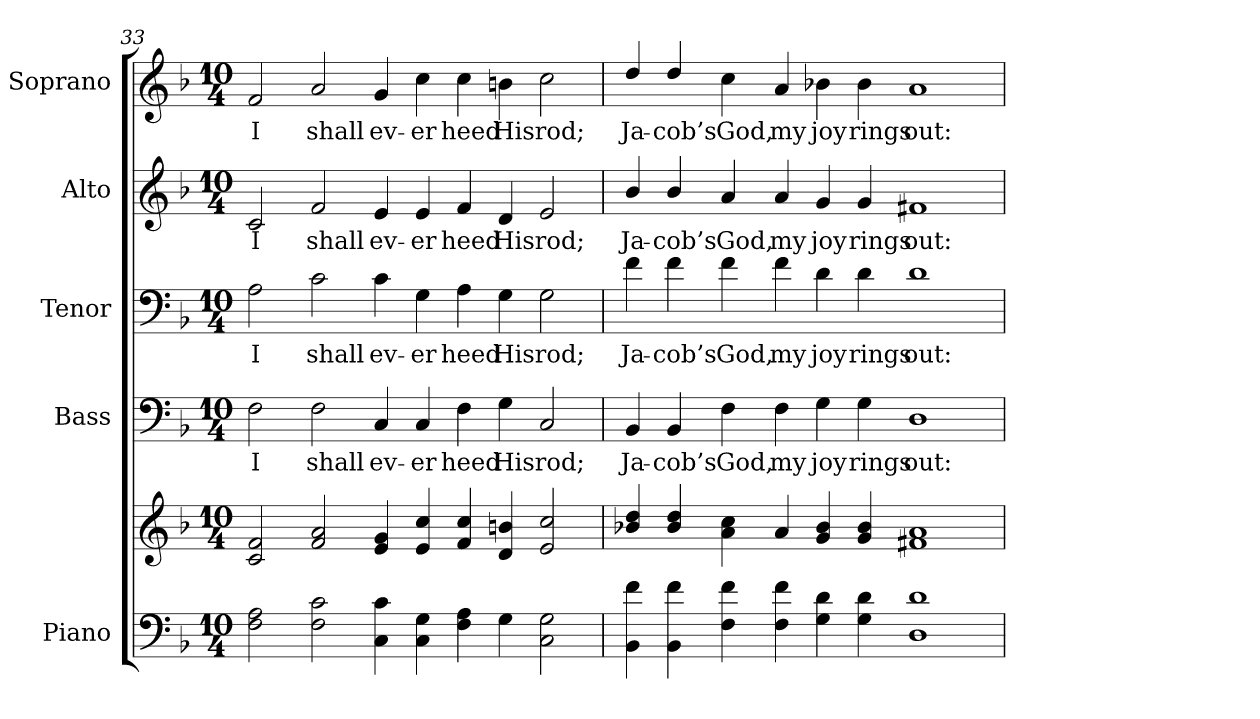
**kern	**kern	**kern	**text	**kern	**text	**kern	**text	**kern	**text
*part5	*part5	*part4	*part4	*part3	*part3	*part2	*part2	*part1	*part1
*staff6	*staff5	*staff4	*staff4	*staff3	*staff3	*staff2	*staff2	*staff1	*staff1
*I"Piano	*	*I"Bass	*	*I"Tenor	*	*I"Alto	*	*I"Soprano	*
*I'Pno.	*	*I'B.	*	*I'T.	*	*I'A.	*	*I'S.	*
!!LO:PB:g=z
*clefF4	*clefG2	*clefF4	*	*clefF4	*	*clefG2	*	*clefG2	*
*k[b-]	*k[b-]	*k[b-]	*	*k[b-]	*	*k[b-]	*	*k[b-]	*
*F:	*F:	*F:	*	*F:	*	*F:	*	*F:	*
*M10/4	*M10/4	*M10/4	*	*M10/4	*	*M10/4	*	*M10/4	*
=33	=33	=33	=33	=33	=33	=33	=33	=33	=33
!	!	!	!LO:LY:b:color=#000000	!	!	!	!	!	!
!	!	!	!	!	!LO:LY:b:color=#000000	!	!	!	!
!	!	!	!	!	!	!	!LO:LY:b:color=#000000	!	!
!	!	!	!	!	!	!	!	!	!LO:LY:b:color=#000000
2Fi\ 2Ai	2ci/ 2fi	2Fi\	I	2Ai\	I	2ci/	I	2fi/	I
!	!	!	!LO:LY:b:color=#000000	!	!	!	!	!	!
!	!	!	!	!	!LO:LY:b:color=#000000	!	!	!	!
!	!	!	!	!	!	!	!LO:LY:b:color=#000000	!	!
!	!	!	!	!	!	!	!	!	!LO:LY:b:color=#000000
2Fi\ 2ci	2fi/ 2ai	2Fi\	shall	2ci\	shall	2fi/	shall	2ai/	shall
!	!	!	!LO:LY:b:color=#000000	!	!	!	!	!	!
!	!	!	!	!	!LO:LY:b:color=#000000	!	!	!	!
!	!	!	!	!	!	!	!LO:LY:b:color=#000000	!	!
!	!	!	!	!	!	!	!	!	!LO:LY:b:color=#000000
4Ci\ 4ci	4ei/ 4gi	4Ci/	ev-	4ci\	ev-	4ei/	ev-	4gi/	ev-
!	!	!	!LO:LY:b:color=#000000	!	!	!	!	!	!
!	!	!	!	!	!LO:LY:b:color=#000000	!	!	!	!
!	!	!	!	!	!	!	!LO:LY:b:color=#000000	!	!
!	!	!	!	!	!	!	!	!	!LO:LY:b:color=#000000
4Ci\ 4Gi	4ei/ 4cci	4Ci/	-er	4Gi\	-er	4ei/	-er	4cci\	-er
!	!	!	!LO:LY:b:color=#000000	!	!	!	!	!	!
!	!	!	!	!	!LO:LY:b:color=#000000	!	!	!	!
!	!	!	!	!	!	!	!LO:LY:b:color=#000000	!	!
!	!	!	!	!	!	!	!	!	!LO:LY:b:color=#000000
4Fi\ 4Ai	4fi/ 4cci	4Fi\	heed	4Ai\	heed	4fi/	heed	4cci\	heed
!	!	!	!LO:LY:b:color=#000000	!	!	!	!	!	!
!	!	!	!	!	!LO:LY:b:color=#000000	!	!	!	!
!	!	!	!	!	!	!	!LO:LY:b:color=#000000	!	!
!	!	!	!	!	!	!	!	!	!LO:LY:b:color=#000000
4Gi\	4di/ 4bni	4Gi\	His	4Gi\	His	4di/	His	4bni\	His
!	!	!	!LO:LY:b:color=#000000	!	!	!	!	!	!
!	!	!	!	!	!LO:LY:b:color=#000000	!	!	!	!
!	!	!	!	!	!	!	!LO:LY:b:color=#000000	!	!
!	!	!	!	!	!	!	!	!	!LO:LY:b:color=#000000
2Ci\ 2Gi	2ei/ 2cci	2Ci/	rod;	2Gi\	rod;	2ei/	rod;	2cci\	rod;
=34	=34	=34	=34	=34	=34	=34	=34	=34	=34
!	!	!	!LO:LY:b:color=#000000	!	!	!	!	!	!
!	!	!	!	!	!LO:LY:b:color=#000000	!	!	!	!
!	!	!	!	!	!	!	!LO:LY:b:color=#000000	!	!
!	!	!	!	!	!	!	!	!	!LO:LY:b:color=#000000
4BB-i\ 4fi	4b-Xi/ 4ddi	4BB-i/	Ja-	4fi\	Ja-	4b-i/	Ja-	4ddi/	Ja-
!	!	!	!LO:LY:b:color=#000000	!	!	!	!	!	!
!	!	!	!	!	!LO:LY:b:color=#000000	!	!	!	!
!	!	!	!	!	!	!	!LO:LY:b:color=#000000	!	!
!	!	!	!	!	!	!	!	!	!LO:LY:b:color=#000000
4BB-i\ 4fi	4b-i/ 4ddi	4BB-i/	-cob’s	4fi\	-cob’s	4b-i/	-cob’s	4ddi/	-cob’s
!	!	!	!LO:LY:b:color=#000000	!	!	!	!	!	!
!	!	!	!	!	!LO:LY:b:color=#000000	!	!	!	!
!	!	!	!	!	!	!	!LO:LY:b:color=#000000	!	!
!	!	!	!	!	!	!	!	!	!LO:LY:b:color=#000000
4Fi\ 4fi	4ai\ 4cci	4Fi\	God,	4fi\	God,	4ai/	God,	4cci\	God,
!	!	!	!LO:LY:b:color=#000000	!	!	!	!	!	!
!	!	!	!	!	!LO:LY:b:color=#000000	!	!	!	!
!	!	!	!	!	!	!	!LO:LY:b:color=#000000	!	!
!	!	!	!	!	!	!	!	!	!LO:LY:b:color=#000000
4Fi\ 4fi	4ai/	4Fi\	my	4fi\	my	4ai/	my	4ai/	my
!	!	!	!LO:LY:b:color=#000000	!	!	!	!	!	!
!	!	!	!	!	!LO:LY:b:color=#000000	!	!	!	!
!	!	!	!	!	!	!	!LO:LY:b:color=#000000	!	!
!	!	!	!	!	!	!	!	!	!LO:LY:b:color=#000000
4Gi\ 4di	4gi/ 4b-i	4Gi\	joy	4di\	joy	4gi/	joy	4b-Xi\	joy
!	!	!	!LO:LY:b:color=#000000	!	!	!	!	!	!
!	!	!	!	!	!LO:LY:b:color=#000000	!	!	!	!
!	!	!	!	!	!	!	!LO:LY:b:color=#000000	!	!
!	!	!	!	!	!	!	!	!	!LO:LY:b:color=#000000
4Gi\ 4di	4gi/ 4b-i	4Gi\	rings	4di\	rings	4gi/	rings	4b-i\	rings
!	!	!	!LO:LY:b:color=#000000	!	!	!	!	!	!
!	!	!	!	!	!LO:LY:b:color=#000000	!	!	!	!
!	!	!	!	!	!	!	!LO:LY:b:color=#000000	!	!
!	!	!	!	!	!	!	!	!	!LO:LY:b:color=#000000
1Di 1di	1f#Xi 1ai	1Di	out:	1di	out:	1f#Xi	out:	1ai	out:
=	=	=	=	=	=	=	=	=	=
*-	*-	*-	*-	*-	*-	*-	*-	*-	*-
